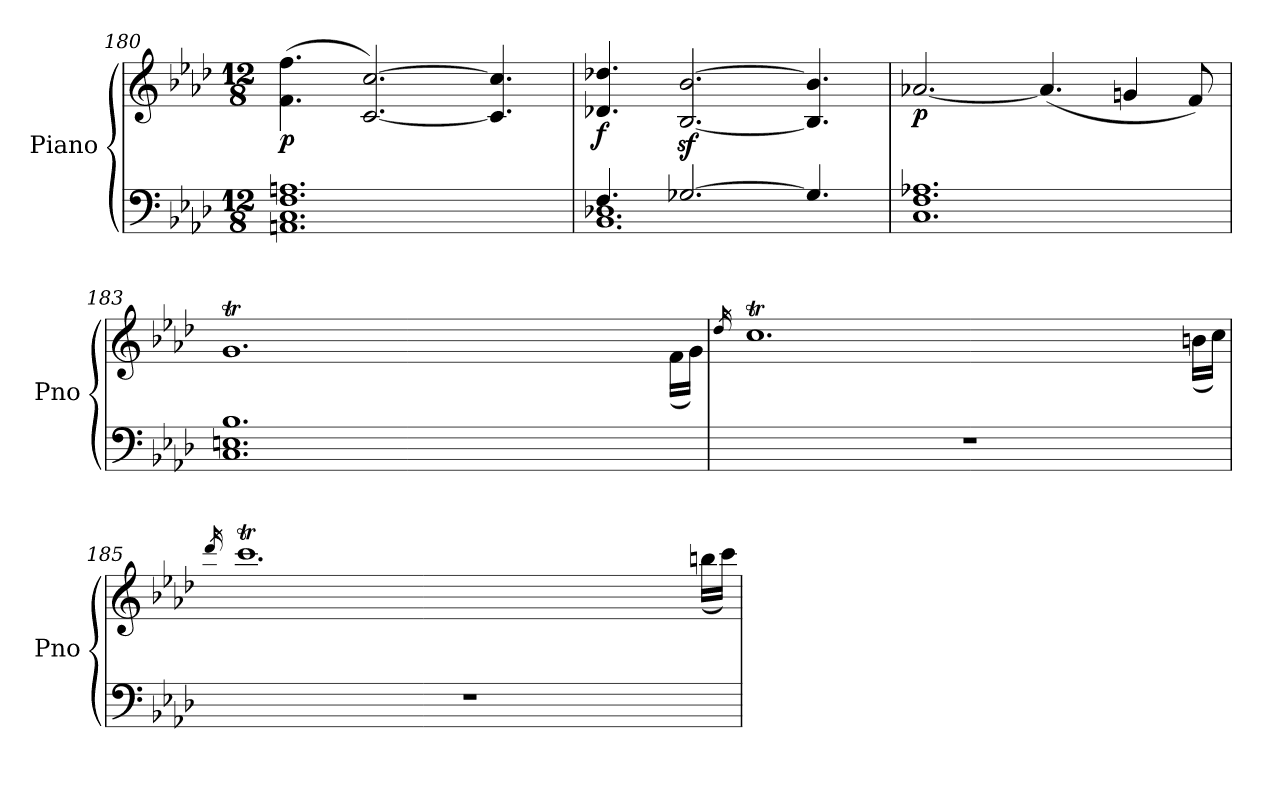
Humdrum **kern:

**kern	**kern	**dynam
*part1	*part1	*part1
*staff2	*staff1	*staff1/2
*I"Piano	*	*
*I'Pno	*	*
*clefF4	*clefG2	*
*k[b-e-a-d-]	*k[b-e-a-d-]	*
*A-:	*A-:	*
*M12/8	*M12/8	*
=180	=180	=180
!	!	!LO:DY:b
1.AAn 1.C 1.F 1.An	(>4.f\ 4.ff\	p
.	[2.c/ [2.cc/)	.
.	4.c/] 4.cc/]	.
!!LO:LB:g=z
=181	=181	=181
*^	*	*
!	!	!	!LO:DY:b
4.F/	1.BB- 1.D-X	4.d-X/ 4.dd-X/	f
[2.G-X/	.	[2.B-/z< [2.b-/z<	.
4.G-/]	.	4.B-/] 4.b-/]	.
*v	*v	*	*
=182	=182	=182
!	!	!LO:DY:b
1.C 1.F 1.A-X	[2.a-X/	p
.	(<4.a-/]	.
.	4gn/	.
.	8f/)	.
=183	=183	=183
*	*^	*
1.C 1.En 1.B-	1.gt	16gLLyy	.
.	.	16f#Xyy	.
.	.	16a-yy	.
.	.	16gyy	.
.	.	16a-yy	.
.	.	16gJJyy	.
.	.	16a-LLyy	.
.	.	16gyy	.
.	.	16a-yy	.
.	.	16gyy	.
.	.	16a-yy	.
.	.	16gJJyy	.
.	.	16a-LLyy	.
.	.	16gyy	.
.	.	16a-yy	.
.	.	16gyy	.
.	.	16a-yy	.
.	.	16gJJyy	.
.	.	16a-LLyy	.
.	.	16gyy	.
.	.	16a-yy	.
.	.	16gJJyy	.
.	.	(<16f#\LL	.
.	.	16g\JJ)	.
!!LO:PB:g=z	!!
=184	=184	=184	=184
.	16qdd-/	.	.
1.r	1.cct	16dd-LLyy	.
.	.	16ccyy	.
.	.	16dd-yy	.
.	.	16ccyy	.
.	.	16dd-yy	.
.	.	16ccJJyy	.
.	.	16dd-LLyy	.
.	.	16ccyy	.
.	.	16dd-yy	.
.	.	16ccyy	.
.	.	16dd-yy	.
.	.	16ccJJyy	.
.	.	16dd-LLyy	.
.	.	16ccyy	.
.	.	16dd-yy	.
.	.	16ccyy	.
.	.	16dd-yy	.
.	.	16ccJJyy	.
.	.	16dd-LLyy	.
.	.	16ccyy	.
.	.	16dd-yy	.
.	.	16ccJJyy	.
.	.	(<16bn\LL	.
.	.	16cc\JJ)	.
!!LO:LB:g=z	!!
=185	=185	=185	=185
.	16qddd-/	.	.
1.r	1.ccct	16ddd-LLyy	.
.	.	16cccyy	.
.	.	16ddd-yy	.
.	.	16cccyy	.
.	.	16ddd-yy	.
.	.	16cccJJyy	.
.	.	16ddd-LLyy	.
.	.	16cccyy	.
.	.	16ddd-yy	.
.	.	16cccyy	.
.	.	16ddd-yy	.
.	.	16cccJJyy	.
.	.	16ddd-LLyy	.
.	.	16cccyy	.
.	.	16ddd-yy	.
.	.	16cccyy	.
.	.	16ddd-yy	.
.	.	16cccJJyy	.
.	.	16ddd-LLyy	.
.	.	16cccyy	.
.	.	16ddd-yy	.
.	.	16cccJJyy	.
.	.	(<16bbn\LL	.
.	.	16ccc\JJ)	.
*	*v	*v	*
=	=	=
*-	*-	*-
